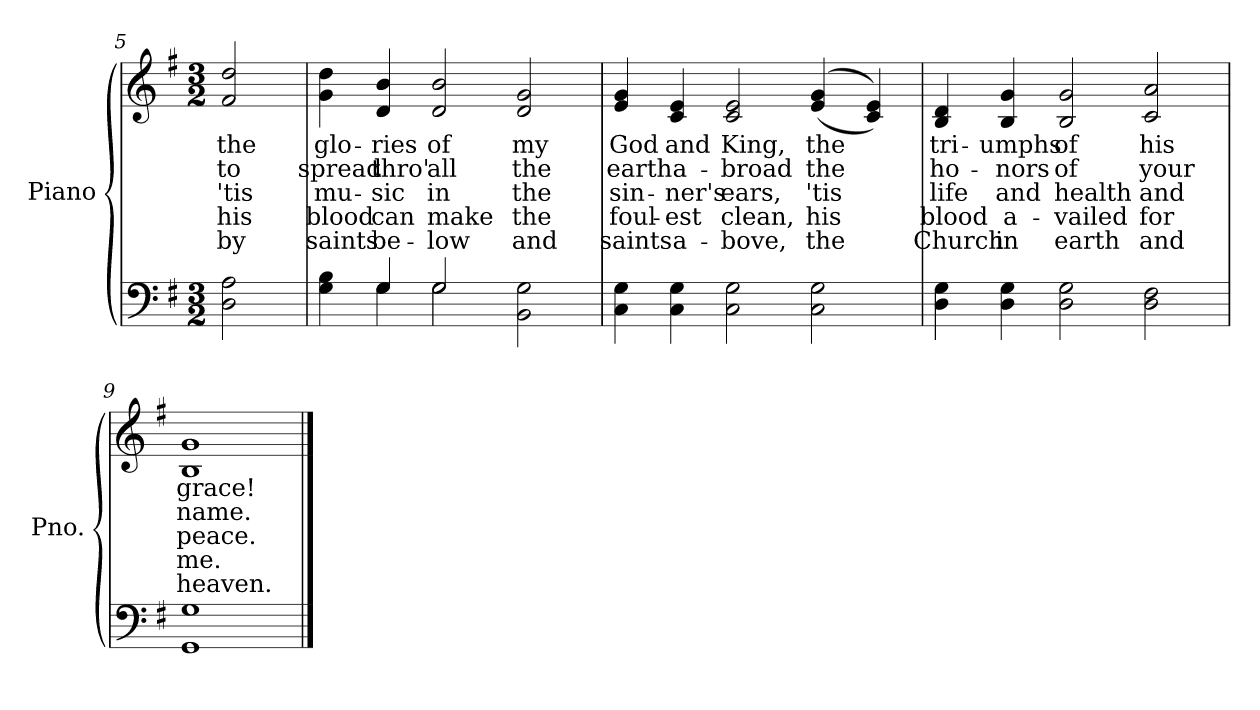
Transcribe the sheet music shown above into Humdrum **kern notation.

**kern	**kern	**text	**text	**text	**text	**text
*part2	*part1	*part1	*part1	*part1	*part1	*part1
*staff2	*staff1	*staff1	*staff1	*staff1	*staff1	*staff1
*I"Piano	*I"Piano	*	*	*	*	*
*I'Pno.	*I'Pno.	*	*	*	*	*
*clefF4	*clefG2	*	*	*	*	*
*k[f#]	*k[f#]	*	*	*	*	*
*G:	*G:	*	*	*	*	*
*M3/2	*M3/2	*	*	*	*	*
=5	=5	=5	=5	=5	=5	=5
!	!	!LO:LY:b:color=#000000	!LO:LY:b:color=#000000	!LO:LY:b:color=#000000	!LO:LY:b:color=#000000	!LO:LY:b:color=#000000
2Di\ 2Ai	2f#i/ 2ddi	the	to	'tis	his	by
=6	=6	=6	=6	=6	=6	=6
*^	*	*	*	*	*	*
!	!	!	!LO:LY:b:color=#000000	!LO:LY:b:color=#000000	!LO:LY:b:color=#000000	!LO:LY:b:color=#000000	!LO:LY:b:color=#000000
4Gi\ 4Bi	4ryy	4gi\ 4ddi	glo-	spread	mu-	-blood	saints
!	!	!	!LO:LY:b:color=#000000	!LO:LY:b:color=#000000	!LO:LY:b:color=#000000	!LO:LY:b:color=#000000	!LO:LY:b:color=#000000
4Gi/	4Gi\	4di/ 4bi	-ries	thro'	sic	can	be-
!	!	!	!LO:LY:b:color=#000000	!LO:LY:b:color=#000000	!LO:LY:b:color=#000000	!LO:LY:b:color=#000000	!LO:LY:b:color=#000000
2Gi/	2Gi\	2di/ 2bi	of	all	-in	make	low
!	!	!	!LO:LY:b:color=#000000	!LO:LY:b:color=#000000	!LO:LY:b:color=#000000	!LO:LY:b:color=#000000	!LO:LY:b:color=#000000
2BBi\ 2Gi	2ryy	2di/ 2gi	my	the	the	the	and
*v	*v	*	*	*	*	*	*
!!LO:LB:g=z
=7	=7	=7	=7	=7	=7	=7
*^	*	*	*	*	*	*
!	!	!	!LO:LY:b:color=#000000	!LO:LY:b:color=#000000	!LO:LY:b:color=#000000	!LO:LY:b:color=#000000	!LO:LY:b:color=#000000
*v	*v	*	*	*	*	*	*
4Ci\ 4Gi	4ei/ 4gi	God	earth	sin-	-foul-	-saints
!	!	!LO:LY:b:color=#000000	!LO:LY:b:color=#000000	!LO:LY:b:color=#000000	!LO:LY:b:color=#000000	!LO:LY:b:color=#000000
4Ci\ 4Gi	4ci/ 4ei	and	a-	ner's	est	a-
!	!	!LO:LY:b:color=#000000	!LO:LY:b:color=#000000	!LO:LY:b:color=#000000	!LO:LY:b:color=#000000	!LO:LY:b:color=#000000
2Ci\ 2Gi	2ci/ 2ei	King,	-broad	-ears,	clean,	bove,
!	!	!LO:LY:b:color=#000000	!LO:LY:b:color=#000000	!LO:LY:b:color=#000000	!LO:LY:b:color=#000000	!LO:LY:b:color=#000000
2Ci\ 2Gi	((4ei/ 4gi	the	the	'tis	his	the
.	4ci/ 4ei))	.	.	.	.	.
=8	=8	=8	=8	=8	=8	=8
!	!	!LO:LY:b:color=#000000	!LO:LY:b:color=#000000	!LO:LY:b:color=#000000	!LO:LY:b:color=#000000	!LO:LY:b:color=#000000
4Di\ 4Gi	4Bi/ 4di	tri-	ho-	life	blood	Church
!	!	!LO:LY:b:color=#000000	!LO:LY:b:color=#000000	!LO:LY:b:color=#000000	!LO:LY:b:color=#000000	!LO:LY:b:color=#000000
4Di\ 4Gi	4Bi/ 4gi	-umphs	-nors	and	a-	-in
!	!	!LO:LY:b:color=#000000	!LO:LY:b:color=#000000	!LO:LY:b:color=#000000	!LO:LY:b:color=#000000	!LO:LY:b:color=#000000
2Di\ 2Gi	2Bi/ 2gi	of	of	health	vailed	earth
!	!	!LO:LY:b:color=#000000	!LO:LY:b:color=#000000	!LO:LY:b:color=#000000	!LO:LY:b:color=#000000	!LO:LY:b:color=#000000
2Di\ 2F#i	2ci/ 2ai	his	your	and	for	and
=9	=9	=9	=9	=9	=9	=9
!	!	!LO:LY:b:color=#000000	!LO:LY:b:color=#000000	!LO:LY:b:color=#000000	!LO:LY:b:color=#000000	!LO:LY:b:color=#000000
1GGi 1Gi	1Bi 1gi	grace!	name.	peace.	me.	heaven.
==	==	==	==	==	==	==
*-	*-	*-	*-	*-	*-	*-
